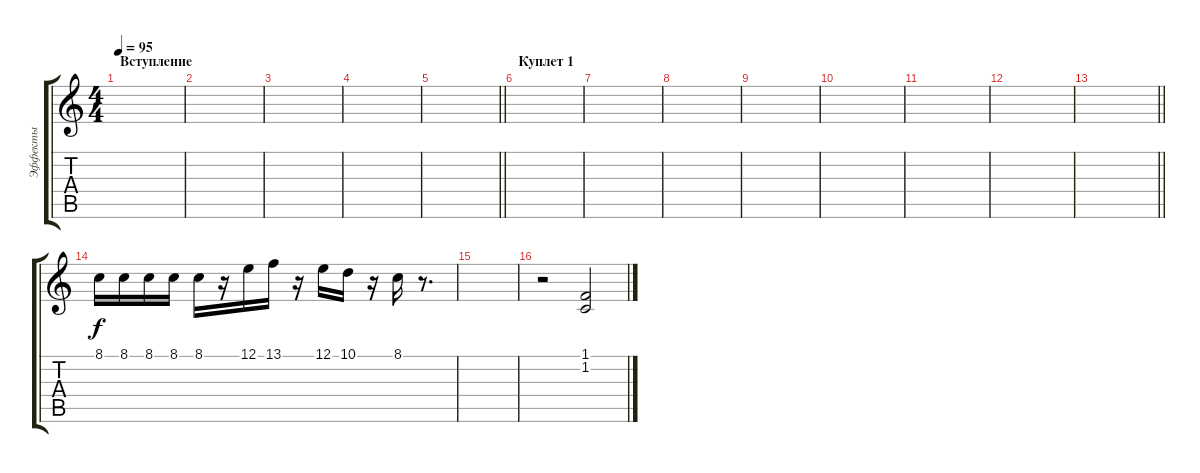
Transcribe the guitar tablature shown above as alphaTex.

\track ("Эффекты" "Эффекты") {instrument pizzicatostrings}
\staff {score tabs}
\tuning (E4 B3 G3 D3 A2 E2) {hide}
\ts (4 4)
\section ("" "Вступление")
\tempo 95
\clef g2
\ks c
|
|
|
|
\barLineRight lightlight
|
\section ("" "Куплет 1")
|
|
|
|
|
|
|
\barLineRight lightlight
|
\section ("" "")
8.1.16 8.1.16 8.1.16 8.1.16 8.1.16 r.16 12.1.16 13.1.16 r.16 12.1.16 10.1.16 r.16 8.1.16 r.8{d} |
|
r.2 (1.1 1.2).2{instrument applause}
